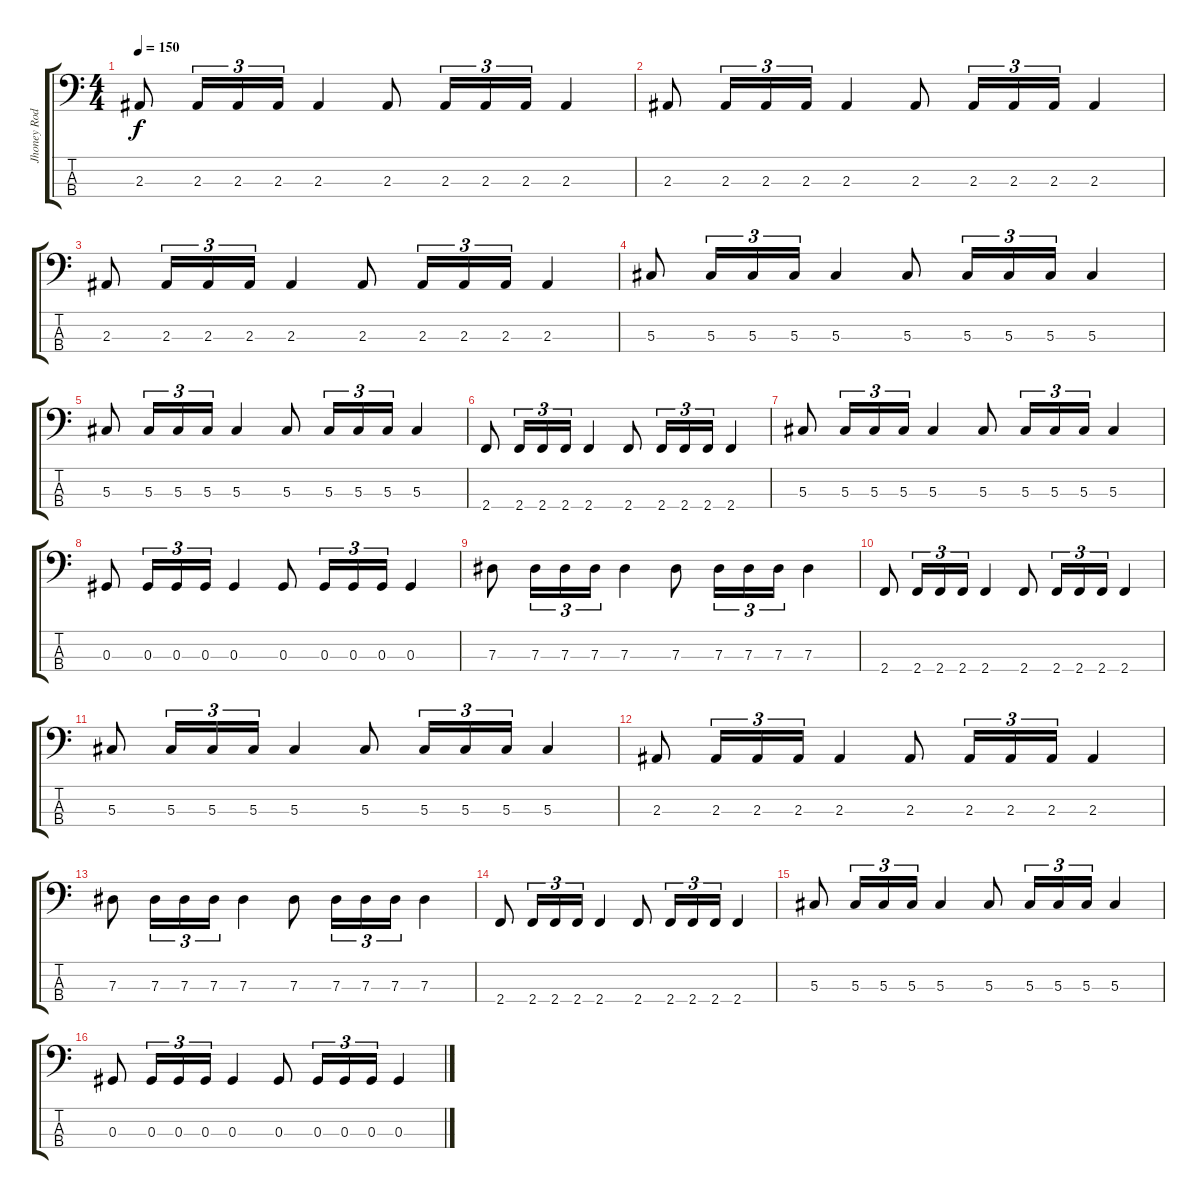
\track ("Jhoney Rod" "Jhoney Rod") {instrument electricbassfinger}
\staff {score tabs}
\tuning (Gb2 Db2 Ab1 Eb1) {hide}
\ts (4 4)
\tempo 150
\clef f4
\ks c
2.3.8{dy f} 2.3.16{tu (3 2)} 2.3.16{tu (3 2)} 2.3.16{tu (3 2)} 2.3.4 2.3.8 2.3.16{tu (3 2)} 2.3.16{tu (3 2)} 2.3.16{tu (3 2)} 2.3.4 |
2.3.8 2.3.16{tu (3 2)} 2.3.16{tu (3 2)} 2.3.16{tu (3 2)} 2.3.4 2.3.8 2.3.16{tu (3 2)} 2.3.16{tu (3 2)} 2.3.16{tu (3 2)} 2.3.4 |
2.3.8 2.3.16{tu (3 2)} 2.3.16{tu (3 2)} 2.3.16{tu (3 2)} 2.3.4 2.3.8 2.3.16{tu (3 2)} 2.3.16{tu (3 2)} 2.3.16{tu (3 2)} 2.3.4 |
5.3.8 5.3.16{tu (3 2)} 5.3.16{tu (3 2)} 5.3.16{tu (3 2)} 5.3.4 5.3.8 5.3.16{tu (3 2)} 5.3.16{tu (3 2)} 5.3.16{tu (3 2)} 5.3.4 |
5.3.8 5.3.16{tu (3 2)} 5.3.16{tu (3 2)} 5.3.16{tu (3 2)} 5.3.4 5.3.8 5.3.16{tu (3 2)} 5.3.16{tu (3 2)} 5.3.16{tu (3 2)} 5.3.4 |
2.4.8 2.4.16{tu (3 2)} 2.4.16{tu (3 2)} 2.4.16{tu (3 2)} 2.4.4 2.4.8 2.4.16{tu (3 2)} 2.4.16{tu (3 2)} 2.4.16{tu (3 2)} 2.4.4 |
5.3.8 5.3.16{tu (3 2)} 5.3.16{tu (3 2)} 5.3.16{tu (3 2)} 5.3.4 5.3.8 5.3.16{tu (3 2)} 5.3.16{tu (3 2)} 5.3.16{tu (3 2)} 5.3.4 |
0.3.8 0.3.16{tu (3 2)} 0.3.16{tu (3 2)} 0.3.16{tu (3 2)} 0.3.4 0.3.8 0.3.16{tu (3 2)} 0.3.16{tu (3 2)} 0.3.16{tu (3 2)} 0.3.4 |
7.3.8 7.3.16{tu (3 2)} 7.3.16{tu (3 2)} 7.3.16{tu (3 2)} 7.3.4 7.3.8 7.3.16{tu (3 2)} 7.3.16{tu (3 2)} 7.3.16{tu (3 2)} 7.3.4 |
2.4.8 2.4.16{tu (3 2)} 2.4.16{tu (3 2)} 2.4.16{tu (3 2)} 2.4.4 2.4.8 2.4.16{tu (3 2)} 2.4.16{tu (3 2)} 2.4.16{tu (3 2)} 2.4.4 |
5.3.8 5.3.16{tu (3 2)} 5.3.16{tu (3 2)} 5.3.16{tu (3 2)} 5.3.4 5.3.8 5.3.16{tu (3 2)} 5.3.16{tu (3 2)} 5.3.16{tu (3 2)} 5.3.4 |
2.3.8 2.3.16{tu (3 2)} 2.3.16{tu (3 2)} 2.3.16{tu (3 2)} 2.3.4 2.3.8 2.3.16{tu (3 2)} 2.3.16{tu (3 2)} 2.3.16{tu (3 2)} 2.3.4 |
7.3.8 7.3.16{tu (3 2)} 7.3.16{tu (3 2)} 7.3.16{tu (3 2)} 7.3.4 7.3.8 7.3.16{tu (3 2)} 7.3.16{tu (3 2)} 7.3.16{tu (3 2)} 7.3.4 |
2.4.8 2.4.16{tu (3 2)} 2.4.16{tu (3 2)} 2.4.16{tu (3 2)} 2.4.4 2.4.8 2.4.16{tu (3 2)} 2.4.16{tu (3 2)} 2.4.16{tu (3 2)} 2.4.4 |
5.3.8 5.3.16{tu (3 2)} 5.3.16{tu (3 2)} 5.3.16{tu (3 2)} 5.3.4 5.3.8 5.3.16{tu (3 2)} 5.3.16{tu (3 2)} 5.3.16{tu (3 2)} 5.3.4 |
0.3.8 0.3.16{tu (3 2)} 0.3.16{tu (3 2)} 0.3.16{tu (3 2)} 0.3.4 0.3.8 0.3.16{tu (3 2)} 0.3.16{tu (3 2)} 0.3.16{tu (3 2)} 0.3.4
